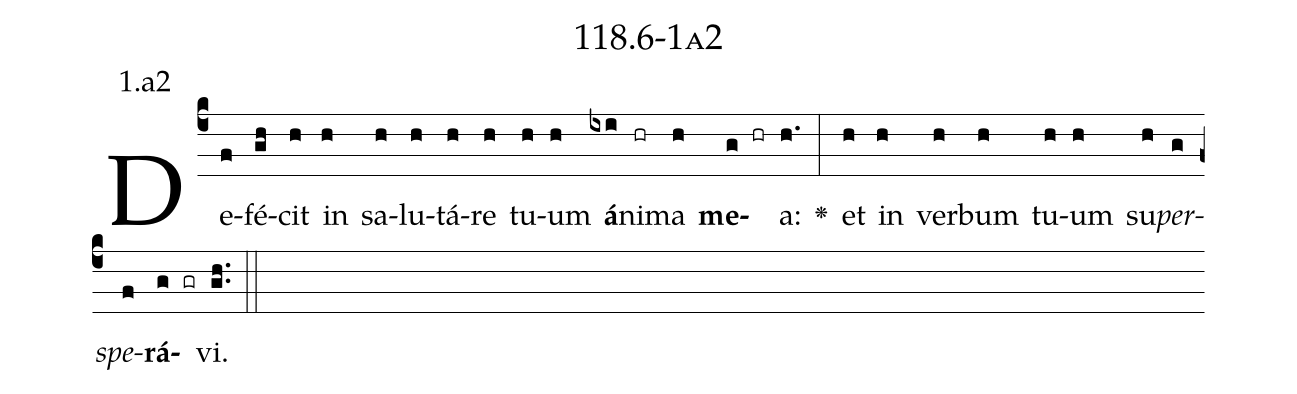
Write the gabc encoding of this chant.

name: 118.6-1a2;
annotation: 1.a2;
%%
(c4)De(f)fé(gh)cit(h) in(h) sa(h)lu(h)tá(h)re(h) tu(h)um(h) <b>á</b>(ixi)ni(hr)ma(h) <b>me</b>(g hr)a:(h.) <v>\greheightstar</v>(:) et(h) in(h) ver(h)bum(h) tu(h)um(h) su(h)<i>per</i>(g)<i>spe</i>(f)<b>rá</b>(g gr)vi.(gh..) (::)


%E(h) u(h) o(g) u(f) a(g) e.(gh..) (::)
